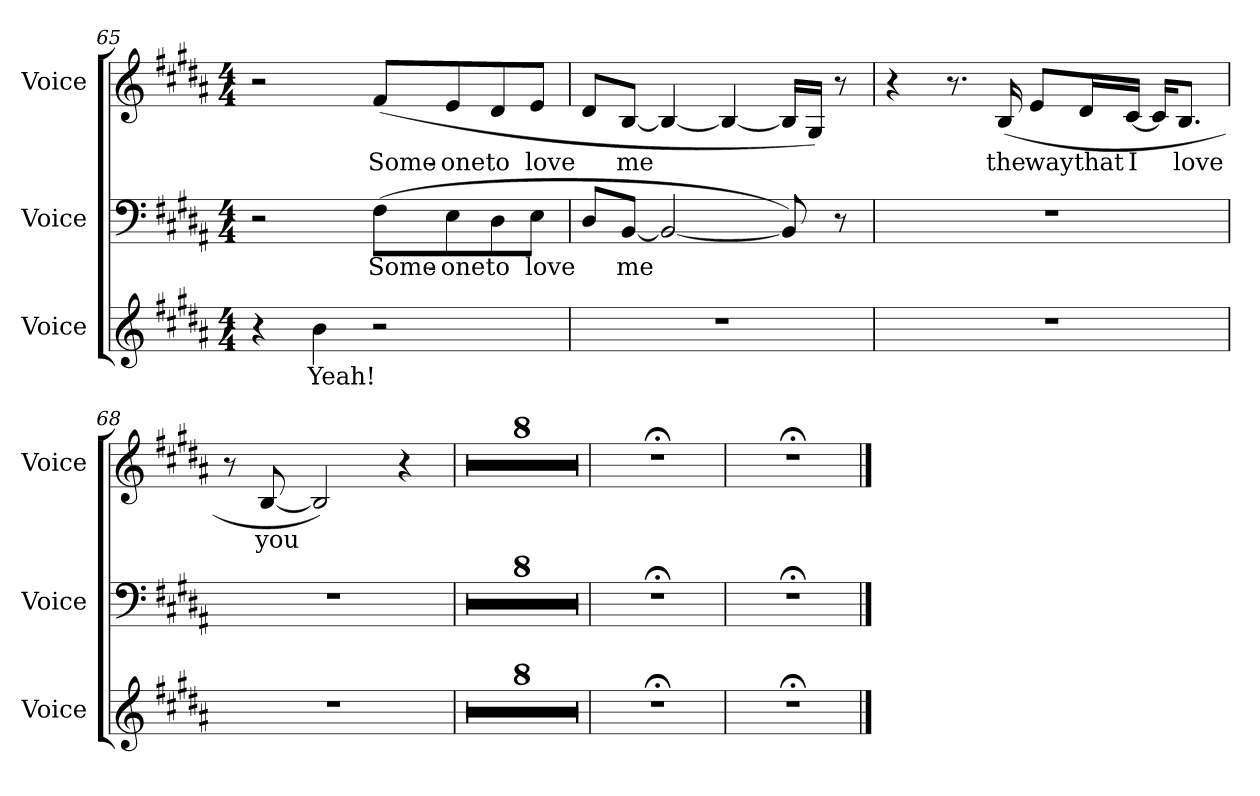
**kern	**text	**kern	**text	**kern	**text
*part3	*part3	*part2	*part2	*part1	*part1
*staff3	*staff3	*staff2	*staff2	*staff1	*staff1
*I"Voice	*	*I"Voice	*	*I"Voice	*
*I'Voice	*	*I'Voice	*	*I'Voice	*
*clefG2	*	*clefF4	*	*clefG2	*
*k[f#c#g#d#a#]	*	*k[f#c#g#d#a#]	*	*k[f#c#g#d#a#]	*
*B:	*	*B:	*	*B:	*
*M4/4	*	*M4/4	*	*M4/4	*
=65	=65	=65	=65	=65	=65
4r	.	2r	.	2r	.
!	!LO:LY:b	!	!	!	!
4b\	Yeah!	.	.	.	.
!	!	!	!LO:LY:b	!	!LO:LY:b
2r	.	(>8F#\L	Some-	(>8f#/L	Some-
!	!	!	!LO:LY:b	!	!LO:LY:b
.	.	8E\	-one	8e/	-one
!	!	!	!LO:LY:b	!	!LO:LY:b
.	.	8D#\	to	8d#/	to
!	!	!	!LO:LY:b	!	!LO:LY:b
.	.	8E\J	love	8e/J	love
=66	=66	=66	=66	=66	=66
1r	.	8D#/L	.	8d#/L	.
!	!	!	!LO:LY:b	!	!LO:LY:b
.	.	[8BB/J	me	[8B/J	me
.	.	2BB/_	.	4B/_	.
.	.	.	.	4B/_	.
.	.	8BB/])	.	16B/LL]	.
.	.	.	.	16G#/JJ)	.
.	.	8r	.	8r	.
!!LO:PB:g=z
=67	=67	=67	=67	=67	=67
1r	.	1r	.	4r	.
.	.	.	.	8.r	.
!	!	!	!	!	!LO:LY:b
.	.	.	.	(<16B/	the
!	!	!	!	!	!LO:LY:b
.	.	.	.	8e/L	way
!	!	!	!	!	!LO:LY:b
.	.	.	.	16d#/L	that
!	!	!	!	!	!LO:LY:b
.	.	.	.	[16c#/JJ	I
.	.	.	.	16c#/KL]	.
!	!	!	!	!	!LO:LY:b
.	.	.	.	8.B/J	love
=68	=68	=68	=68	=68	=68
1r	.	1r	.	8r	.
!	!	!	!	!	!LO:LY:b
.	.	.	.	[8B/	you
.	.	.	.	2B/])	.
.	.	.	.	4r	.
=69	=69	=69	=69	=69	=69
1r	.	1r	.	1r	.
=70	=70	=70	=70	=70	=70
1r	.	1r	.	1r	.
!!LO:LB:g=z
=71	=71	=71	=71	=71	=71
1r	.	1r	.	1r	.
=72	=72	=72	=72	=72	=72
1r	.	1r	.	1r	.
=73	=73	=73	=73	=73	=73
1r	.	1r	.	1r	.
=74	=74	=74	=74	=74	=74
1r	.	1r	.	1r	.
=75	=75	=75	=75	=75	=75
1r	.	1r	.	1r	.
=76	=76	=76	=76	=76	=76
1r	.	1r	.	1r	.
=76X1	=76X1	=76X1	=76X1	=76X1	=76X1
1r;<	.	1r;<	.	1r;<	.
=76X2	=76X2	=76X2	=76X2	=76X2	=76X2
1r;<	.	1r;<	.	1r;<	.
==	==	==	==	==	==
*-	*-	*-	*-	*-	*-
